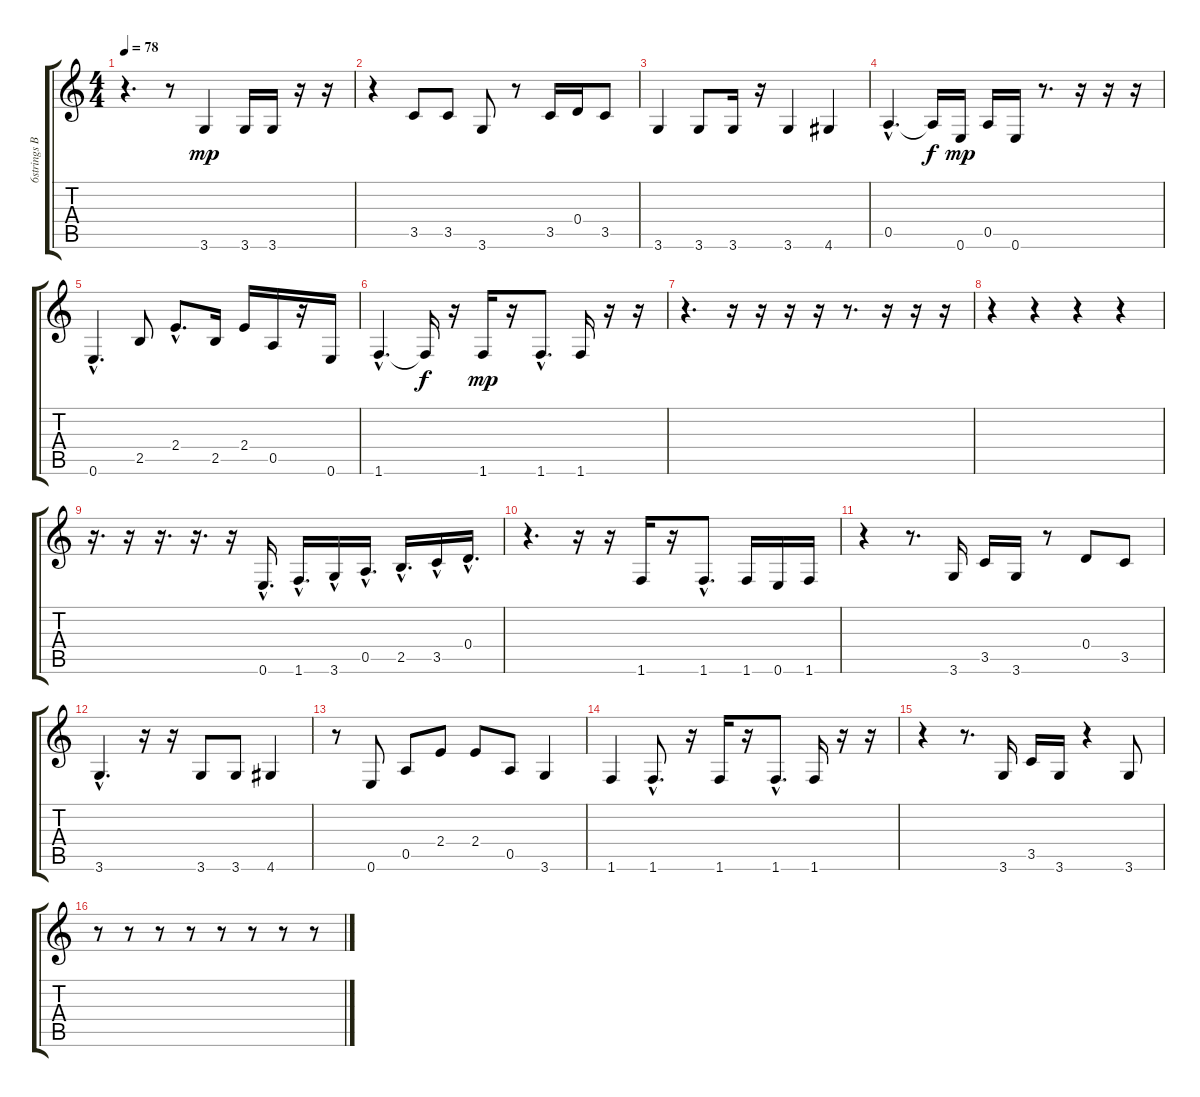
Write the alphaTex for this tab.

\track ("6strings Bass" "6strings B") {instrument electricbasspick}
\staff {score tabs}
\tuning (E4 B3 G3 D3 A2 E2) {hide}
\ts (4 4)
\tempo 78
\clef g2
\ks c
r.4{d dy mp} r.8 3.6.4 3.6.16 3.6.16 r.16 r.16 |
r.4 3.5.8 3.5.8 3.6.8 r.8 3.5.16 0.4.16 3.5.8 |
3.6.4 3.6.8 3.6.16 r.16 3.6.4 4.6.4 |
0.5{hac}.4{d} 0.5{t}.16{dy f} 0.6.16{dy mp} 0.5.16 0.6.16 r.8{d} r.16 r.16 r.16 |
0.6{hac}.4{d} 2.5.8 2.4{hac}.8{d} 2.5.16 2.4.16 0.5.16 r.16 0.6.16 |
1.6{hac}.4{d} 1.6{t}.16{dy f} r.16 1.6.16{dy mp} r.16 1.6{hac}.8{d} 1.6.16 r.16 r.16 |
r.4{d} r.16 r.16 r.16 r.16 r.8{d} r.16 r.16 r.16 |
r.4 r.4 r.4 r.4 |
r.16{d} r.16 r.16{d} r.16{d} r.16 0.6{hac}.16{d} 1.6{hac}.16{d} 3.6{hac}.16 0.5{hac}.16{d} 2.5{hac}.16{d} 3.5{hac}.16 0.4{hac}.16{d} |
r.4{d} r.16 r.16 1.6.16 r.16 1.6{hac}.8{d} 1.6.16 0.6.16 1.6.16 |
r.4 r.8{d} 3.6.16 3.5.16 3.6.16 r.8 0.4.8 3.5.8 |
3.6{hac}.4{d} r.16 r.16 3.6.8 3.6.8 4.6.4 |
r.8 0.6.8 0.5.8 2.4.8 2.4.8 0.5.8 3.6.4 |
1.6.4 1.6{hac}.8{d} r.16 1.6.16 r.16 1.6{hac}.8{d} 1.6.16 r.16 r.16 |
r.4 r.8{d} 3.6.16 3.5.16 3.6.16 r.4 3.6.8 |
r.8 r.8 r.8 r.8 r.8 r.8 r.8 r.8
